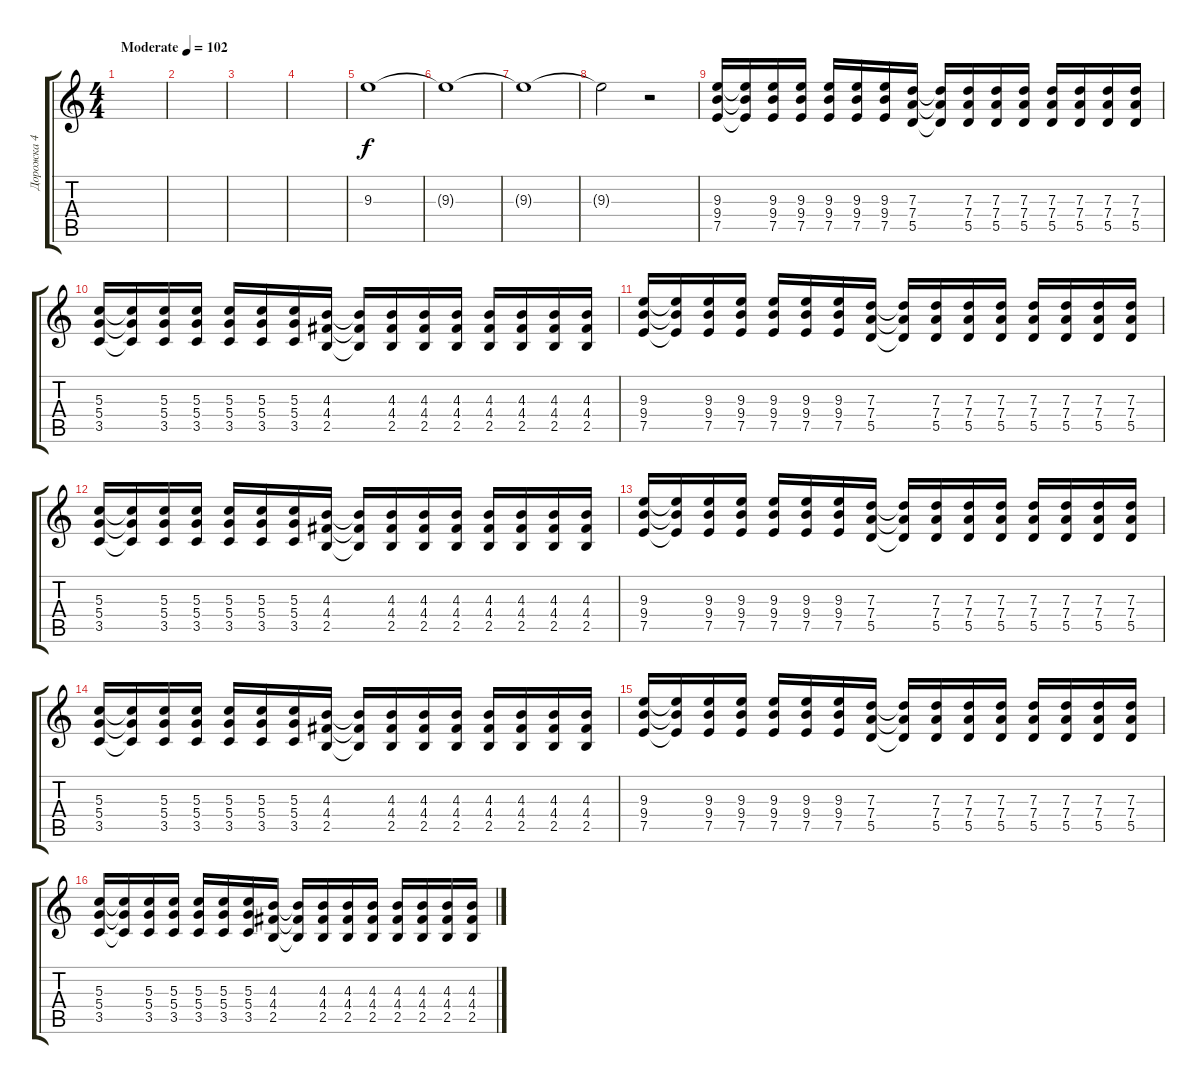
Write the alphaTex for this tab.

\track ("Дорожка 4" "Дорожка 4") {instrument distortionguitar}
\staff {score tabs}
\tuning (E4 B3 G3 D3 A2 E2) {hide}
\ts (4 4)
\tempo (102 "Moderate")
\clef g2
\ks c
|
|
|
|
9.3.1{instrument overdrivenguitar} |
9.3{t}.1 |
9.3{t}.1 |
9.3{t}.2 r.2 |
(9.3 9.4 7.5).16{instrument distortionguitar} (9.3{t} 9.4{t} 7.5{t}).16 (9.3 9.4 7.5).16 (9.3 9.4 7.5).16 (9.3 9.4 7.5).16 (9.3 9.4 7.5).16 (9.3 9.4 7.5).16 (7.3 7.4 5.5).16 (7.3{t} 7.4{t} 5.5{t}).16 (7.3 7.4 5.5).16 (7.3 7.4 5.5).16 (7.3 7.4 5.5).16 (7.3 7.4 5.5).16 (7.3 7.4 5.5).16 (7.3 7.4 5.5).16 (7.3 7.4 5.5).16 |
(5.3 5.4 3.5).16 (5.3{t} 5.4{t} 3.5{t}).16 (5.3 5.4 3.5).16 (5.3 5.4 3.5).16 (5.3 5.4 3.5).16 (5.3 5.4 3.5).16 (5.3 5.4 3.5).16 (4.3 4.4 2.5).16 (4.3{t} 4.4{t} 2.5{t}).16 (4.3 4.4 2.5).16 (4.3 4.4 2.5).16 (4.3 4.4 2.5).16 (4.3 4.4 2.5).16 (4.3 4.4 2.5).16 (4.3 4.4 2.5).16 (4.3 4.4 2.5).16 |
(9.3 9.4 7.5).16{instrument distortionguitar} (9.3{t} 9.4{t} 7.5{t}).16 (9.3 9.4 7.5).16 (9.3 9.4 7.5).16 (9.3 9.4 7.5).16 (9.3 9.4 7.5).16 (9.3 9.4 7.5).16 (7.3 7.4 5.5).16 (7.3{t} 7.4{t} 5.5{t}).16 (7.3 7.4 5.5).16 (7.3 7.4 5.5).16 (7.3 7.4 5.5).16 (7.3 7.4 5.5).16 (7.3 7.4 5.5).16 (7.3 7.4 5.5).16 (7.3 7.4 5.5).16 |
(5.3 5.4 3.5).16 (5.3{t} 5.4{t} 3.5{t}).16 (5.3 5.4 3.5).16 (5.3 5.4 3.5).16 (5.3 5.4 3.5).16 (5.3 5.4 3.5).16 (5.3 5.4 3.5).16 (4.3 4.4 2.5).16 (4.3{t} 4.4{t} 2.5{t}).16 (4.3 4.4 2.5).16 (4.3 4.4 2.5).16 (4.3 4.4 2.5).16 (4.3 4.4 2.5).16 (4.3 4.4 2.5).16 (4.3 4.4 2.5).16 (4.3 4.4 2.5).16 |
(9.3 9.4 7.5).16{instrument distortionguitar} (9.3{t} 9.4{t} 7.5{t}).16 (9.3 9.4 7.5).16 (9.3 9.4 7.5).16 (9.3 9.4 7.5).16 (9.3 9.4 7.5).16 (9.3 9.4 7.5).16 (7.3 7.4 5.5).16 (7.3{t} 7.4{t} 5.5{t}).16 (7.3 7.4 5.5).16 (7.3 7.4 5.5).16 (7.3 7.4 5.5).16 (7.3 7.4 5.5).16 (7.3 7.4 5.5).16 (7.3 7.4 5.5).16 (7.3 7.4 5.5).16 |
(5.3 5.4 3.5).16 (5.3{t} 5.4{t} 3.5{t}).16 (5.3 5.4 3.5).16 (5.3 5.4 3.5).16 (5.3 5.4 3.5).16 (5.3 5.4 3.5).16 (5.3 5.4 3.5).16 (4.3 4.4 2.5).16 (4.3{t} 4.4{t} 2.5{t}).16 (4.3 4.4 2.5).16 (4.3 4.4 2.5).16 (4.3 4.4 2.5).16 (4.3 4.4 2.5).16 (4.3 4.4 2.5).16 (4.3 4.4 2.5).16 (4.3 4.4 2.5).16 |
(9.3 9.4 7.5).16{instrument distortionguitar} (9.3{t} 9.4{t} 7.5{t}).16 (9.3 9.4 7.5).16 (9.3 9.4 7.5).16 (9.3 9.4 7.5).16 (9.3 9.4 7.5).16 (9.3 9.4 7.5).16 (7.3 7.4 5.5).16 (7.3{t} 7.4{t} 5.5{t}).16 (7.3 7.4 5.5).16 (7.3 7.4 5.5).16 (7.3 7.4 5.5).16 (7.3 7.4 5.5).16 (7.3 7.4 5.5).16 (7.3 7.4 5.5).16 (7.3 7.4 5.5).16 |
(5.3 5.4 3.5).16 (5.3{t} 5.4{t} 3.5{t}).16 (5.3 5.4 3.5).16 (5.3 5.4 3.5).16 (5.3 5.4 3.5).16 (5.3 5.4 3.5).16 (5.3 5.4 3.5).16 (4.3 4.4 2.5).16 (4.3{t} 4.4{t} 2.5{t}).16 (4.3 4.4 2.5).16 (4.3 4.4 2.5).16 (4.3 4.4 2.5).16 (4.3 4.4 2.5).16 (4.3 4.4 2.5).16 (4.3 4.4 2.5).16 (4.3 4.4 2.5).16
